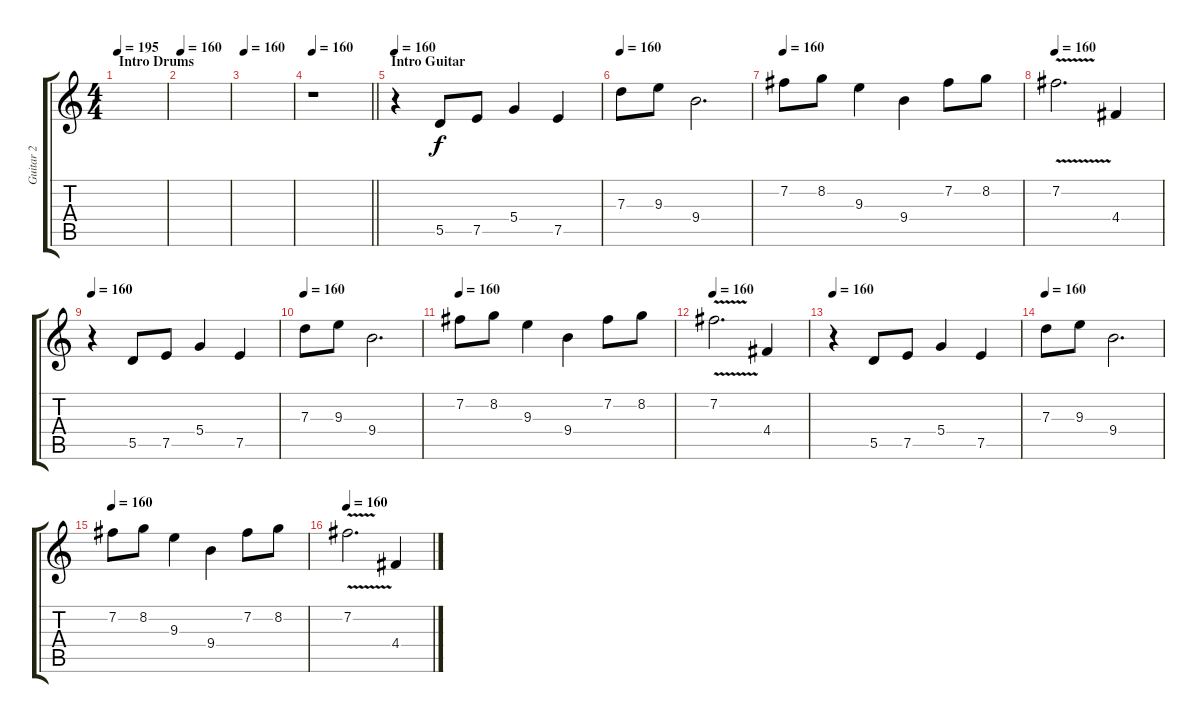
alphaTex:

\track ("Guitar 2" "Guitar 2") {instrument distortionguitar}
\staff {score tabs}
\tuning (E4 B3 G3 D3 A2 E2) {hide}
\ts (4 4)
\section ("" "Intro Drums")
\tempo 195
\tempo 160
\tempo 195
\clef g2
\ks c
|
\tempo 160
|
\tempo 160
|
\tempo 160
\barLineRight lightlight
r.1 |
\section ("" "Intro Guitar")
\tempo 160
r.4 5.5.8 7.5.8 5.4.4 7.5.4 |
\tempo 160
7.3.8 9.3.8 9.4.2{d} |
\tempo 160
7.2.8 8.2.8 9.3.4 9.4.4 7.2.8 8.2.8 |
\tempo 160
7.2{v}.2{d} 4.4.4 |
\tempo 160
r.4 5.5.8 7.5.8 5.4.4 7.5.4 |
\tempo 160
7.3.8 9.3.8 9.4.2{d} |
\tempo 160
7.2.8 8.2.8 9.3.4 9.4.4 7.2.8 8.2.8 |
\tempo 160
7.2{v}.2{d} 4.4.4 |
\tempo 160
r.4 5.5.8 7.5.8 5.4.4 7.5.4 |
\tempo 160
7.3.8 9.3.8 9.4.2{d} |
\tempo 160
7.2.8 8.2.8 9.3.4 9.4.4 7.2.8 8.2.8 |
\tempo 160
7.2{v}.2{d} 4.4{ss}.4
